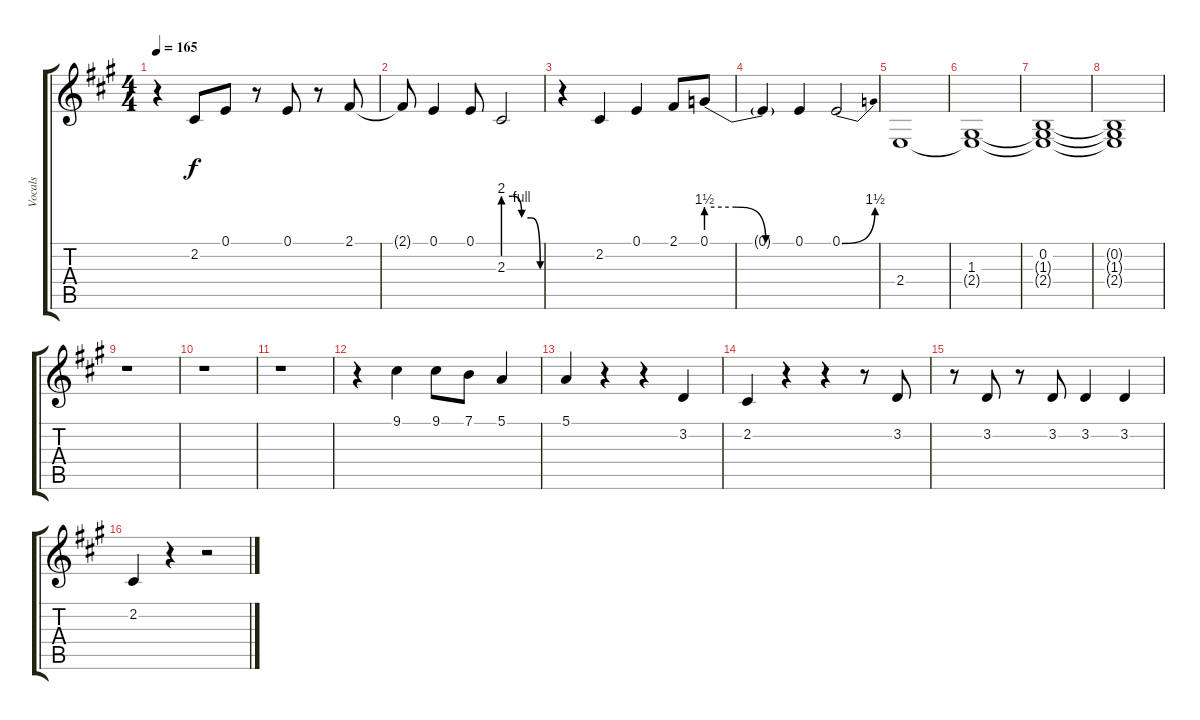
\track ("Vocals" "Vocals") {instrument recorder}
\staff {score tabs}
\tuning (E4 B3 G3 D3 A2 E2) {hide}
\ts (4 4)
\tempo 165
\clef g2
\ks a
r.4{dy f} 2.2.8 0.1.8 r.8 0.1.8 r.8 2.1.8 |
2.1{t}.8 0.1.4 0.1.8 2.3{be (custom 0 8 15 8 30 4 45 4 60 0)}.2 |
r.4 2.2.4 0.1.4 2.1.8 0.1{be (custom 0 6 20 6 40 0 60 0)}.8 |
0.1{t}.4 0.1.4 0.1{be (bend 0 0 60 6)}.2 |
2.4.1 |
(1.3 2.4{t}).1 |
(0.2 1.3{t} 2.4{t}).1 |
(0.2{t} 1.3{t} 2.4{t}).1 |
r.1 |
r.1 |
r.1 |
r.4 9.1.4 9.1.8 7.1.8 5.1.4 |
5.1.4 r.4 r.4 3.2.4 |
2.2.4 r.4 r.4 r.8 3.2.8 |
r.8 3.2.8 r.8 3.2.8 3.2.4 3.2.4 |
2.2.4 r.4 r.2
